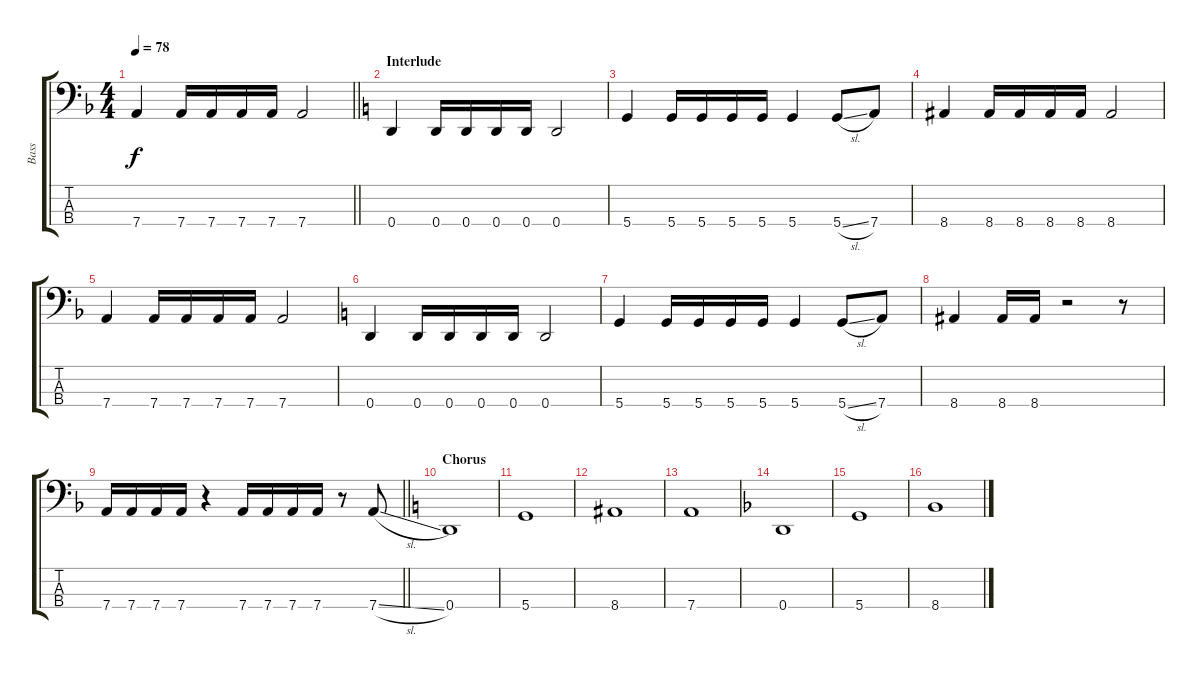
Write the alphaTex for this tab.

\track ("Bass" "Bass") {instrument electricbassfinger}
\staff {score tabs}
\tuning (G2 D2 A1 D1) {hide}
\ts (4 4)
\tempo 78
\clef f4
\barLineRight lightlight
\ks f
7.4.4{dy f} 7.4.16 7.4.16 7.4.16 7.4.16 7.4.2 |
\section ("" "Interlude")
\ks c
0.4.4 0.4.16 0.4.16 0.4.16 0.4.16 0.4.2 |
5.4.4 5.4.16 5.4.16 5.4.16 5.4.16 5.4.4 5.4{sl}.8 7.4.8 |
8.4.4 8.4.16 8.4.16 8.4.16 8.4.16 8.4.2 |
\ks f
7.4.4 7.4.16 7.4.16 7.4.16 7.4.16 7.4.2 |
\ks c
0.4.4 0.4.16 0.4.16 0.4.16 0.4.16 0.4.2 |
5.4.4 5.4.16 5.4.16 5.4.16 5.4.16 5.4.4 5.4{sl}.8 7.4.8 |
8.4.4 8.4.16 8.4.16 r.2 r.8 |
\barLineRight lightlight
\ks f
7.4.16 7.4.16 7.4.16 7.4.16 r.4 7.4.16 7.4.16 7.4.16 7.4.16 r.8 7.4{sl}.8 |
\section ("" "Chorus")
\ks c
0.4.1 |
5.4.1 |
8.4.1 |
7.4.1 |
\ks f
0.4.1 |
5.4.1 |
8.4.1
